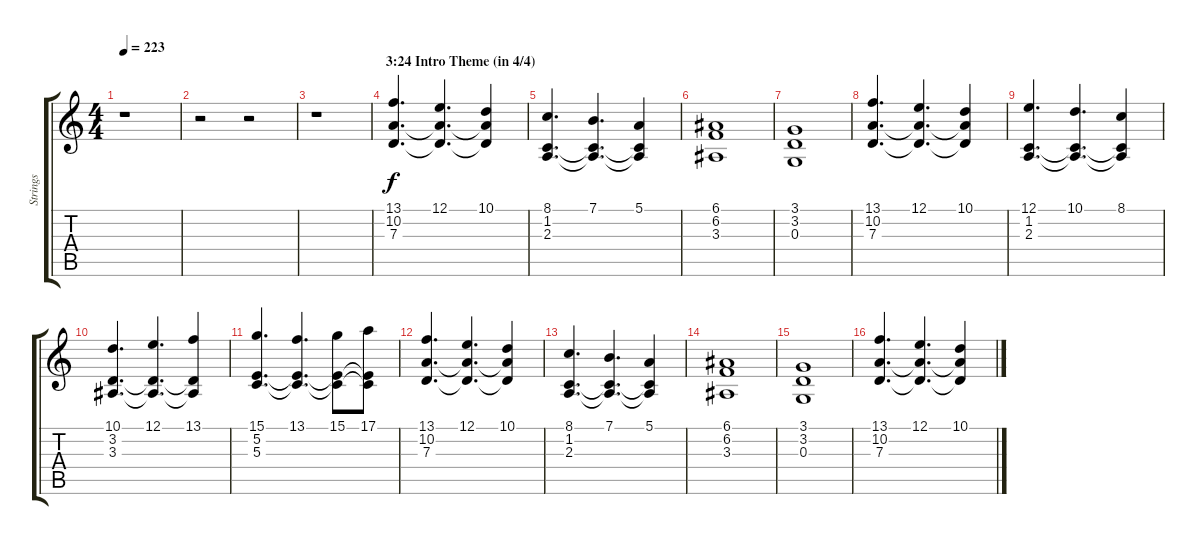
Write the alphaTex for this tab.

\track ("Strings" "Strings") {instrument stringensemble1}
\staff {score tabs}
\tuning (E4 B3 G3 D3 A2 E2) {hide}
\ts (4 4)
\tempo 223
\clef g2
\ks c
r.1{dy f} |
r.2 r.2 |
r.1 |
\section ("" "3:24 Intro Theme (in 4/4)")
(13.1 10.2 7.3).4{d} (12.1 10.2{t} 7.3{t}).4{d} (10.1 10.2{t} 7.3{t}).4 |
(8.1 1.2 2.3).4{d} (7.1 1.2{t} 2.3{t}).4{d} (5.1 1.2{t} 2.3{t}).4 |
(6.1 6.2 3.3).1 |
(3.1 3.2 0.3).1 |
(13.1 10.2 7.3).4{d} (12.1 10.2{t} 7.3{t}).4{d} (10.1 10.2{t} 7.3{t}).4 |
(12.1 1.2 2.3).4{d} (10.1 1.2{t} 2.3{t}).4{d} (8.1 1.2{t} 2.3{t}).4 |
(10.1 3.2 3.3).4{d} (12.1 3.2{t} 3.3{t}).4{d} (13.1 3.2{t} 3.3{t}).4 |
(15.1 5.2 5.3).4{d} (13.1 5.2{t} 5.3{t}).4{d} (15.1 5.2{t} 5.3{t}).8 (17.1 5.2{t} 5.3{t}).8 |
(13.1 10.2 7.3).4{d} (12.1 10.2{t} 7.3{t}).4{d} (10.1 10.2{t} 7.3{t}).4 |
(8.1 1.2 2.3).4{d} (7.1 1.2{t} 2.3{t}).4{d} (5.1 1.2{t} 2.3{t}).4 |
(6.1 6.2 3.3).1 |
(3.1 3.2 0.3).1 |
(13.1 10.2 7.3).4{d} (12.1 10.2{t} 7.3{t}).4{d} (10.1 10.2{t} 7.3{t}).4
